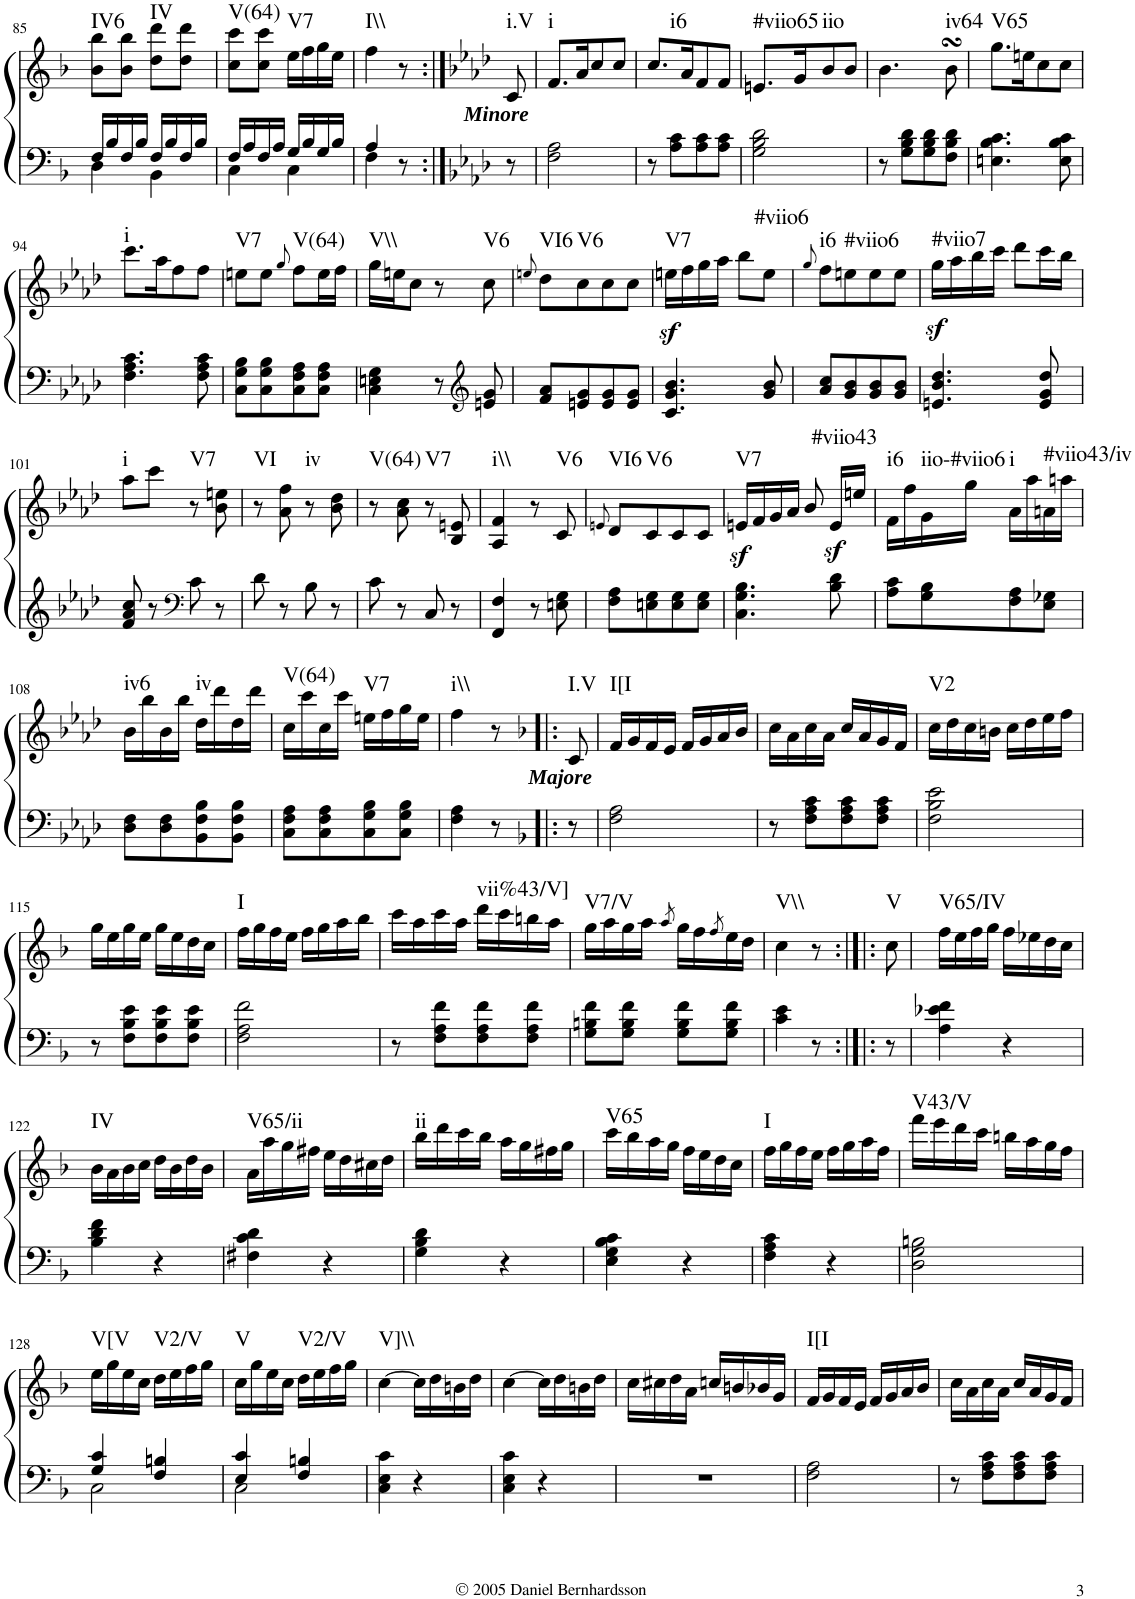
**kern	**kern	**dynam	**harte
*part1	*part1	*part1	*part1
*staff2	*staff1	*staff1/2	*
*I"Piano	*	*	*
*I'Pno.	*	*	*
!!LO:PB:g=z
*clefF4	*clefG2	*	*
*k[b-]	*k[b-]	*	*
*F:	*F:	*	*
*M2/4	*M2/4	*	*
=85	=85	=85	=85
*^	*	*	*
!	!	!	!	!LO:H:kt=IV6
16F/LL	4D\	8b-\ 8bb-\L	.	N
16B-/	.	.	.	.
16F/	.	8b-\ 8bb-\J	.	.
16B-/JJ	.	.	.	.
!	!	!	!	!LO:H:kt=IV
16F/LL	4BB-\	8dd\ 8ddd\L	.	N
16B-/	.	.	.	.
16F/	.	8dd\ 8ddd\J	.	.
16B-/JJ	.	.	.	.
=86	=86	=86	=86	=86
!	!	!	!	!LO:H:kt=V(64)
16F/LL	4C\	8cc\ 8ccc\L	.	N
16A/	.	.	.	.
16F/	.	8cc\ 8ccc\J	.	.
16A/JJ	.	.	.	.
!	!	!	!	!LO:H:kt=V7
16G/LL	4C\	16ee\LL	.	N
16B-/	.	16ff\	.	.
16G/	.	16gg\	.	.
16B-/JJ	.	16ee\JJ	.	.
=87	=87	=87	=87	=87
!	!	!	!	!LO:H:kt=I\\
4A/	4F\	4ff\	.	N
8r	8ryy	8r	.	.
*v	*v	*	*	*
=88:|!	=88:|!	=88:|!	=88:|!
*k[b-e-a-d-]	*k[b-e-a-d-]	*	*
*A-:	*A-:	*	*
*^	*	*	*
!	!	!LO:TX:b:Bi:t=Minore	!	!LO:H:kt=i.V
*v	*v	*	*	*
8r	8c/	.	N
=89	=89	=89	=89
!	!	!	!LO:H:kt=i
2F\ 2A-\	8.f/L	.	N
.	16a-/K	.	.
.	8cc/	.	.
.	8cc/J	.	.
=90	=90	=90	=90
!	!	!	!LO:H:kt=i6
8r	8.cc/L	.	N
8A-\ 8c\L	.	.	.
.	16a-/K	.	.
8A-\ 8c\	8f/	.	.
8A-\ 8c\J	8f/J	.	.
=91	=91	=91	=91
!	!	!	!LO:H:kt=#viio65
2G\ 2B-\ 2d-\	8.en/L	.	N
.	16g/K	.	.
!	!	!	!LO:H:kt=iio
.	8b-/	.	N
.	8b-/J	.	.
=92	=92	=92	=92
8r	4.b-\	.	.
8G\ 8B-\ 8d-\L	.	.	.
8G\ 8B-\ 8d-\	.	.	.
!	!	!	!LO:H:kt=iv64
8F\ 8B-\ 8d-\J	8b-sSSS\	.	N
=93	=93	=93	=93
!	!	!	!LO:H:kt=V65
4.En\ 4.B-\ 4.c\	8.gg\L	.	N
.	16een\K	.	.
.	8cc\	.	.
8E\ 8B-\ 8c\	8cc\J	.	.
!!LO:LB:g=z
=94	=94	=94	=94
!	!	!	!LO:H:kt=i
4.F\ 4.A-\ 4.c\	8.ccc\L	.	N
.	16aa-\K	.	.
.	8ff\	.	.
8F\ 8A-\ 8c\	8ff\J	.	.
=95	=95	=95	=95
!	!	!	!LO:H:kt=V7
8C\ 8G\ 8B-\L	8een\L	.	N
8C\ 8G\ 8B-\	8ee\J	.	.
.	8qgg/	.	.
!	!	!	!LO:H:kt=V(64)
8C\ 8F\ 8A-\	8ff\L	.	N
8C\ 8F\ 8A-\J	16ee\L	.	.
.	16ff\JJ	.	.
=96	=96	=96	=96
!	!	!	!LO:H:kt=V\\
4C\ 4En\ 4G\	16gg\LL	.	N
.	16een\J	.	.
.	8cc\J	.	.
8r	8r	.	.
*clefG2	*	*	*
!	!	!	!LO:H:kt=V6
8en/ 8g/	8cc\	.	N
=97	=97	=97	=97
.	8qeen/	.	.
!	!	!	!LO:H:kt=VI6
8f/ 8a-/L	8dd-\L	.	N
!	!	!	!LO:H:kt=V6
8en/ 8g/	8cc\	.	N
8e/ 8g/	8cc\	.	.
8e/ 8g/J	8cc\J	.	.
=98	=98	=98	=98
!	!	!LO:DY:b	!LO:H:kt=V7
4.c/ 4.g/ 4.b-/	16een\LL	sf	N
.	16ff\	.	.
.	16gg\	.	.
.	16aa-\JJ	.	.
.	8bb-\L	.	.
!	!	!	!LO:H:kt=#viio6
8g/ 8b-/	8ee\J	.	N
=99	=99	=99	=99
.	8qgg/	.	.
!	!	!	!LO:H:kt=i6
8a-/ 8cc/L	8ff\L	.	N
!	!	!	!LO:H:kt=#viio6
8g/ 8b-/	8een\	.	N
8g/ 8b-/	8ee\	.	.
8g/ 8b-/J	8ee\J	.	.
=100	=100	=100	=100
!	!	!LO:DY:b	!LO:H:kt=#viio7
4.en/ 4.b-/ 4.dd-/	16gg\LL	sf	N
.	16aa-\	.	.
.	16bb-\	.	.
.	16ccc\JJ	.	.
.	8ddd-\L	.	.
8e/ 8g/ 8dd-/	16ccc\L	.	.
.	16bb-\JJ	.	.
!!LO:LB:g=z
=101	=101	=101	=101
!	!	!	!LO:H:kt=i
8f/ 8a-/ 8cc/	8aa-\L	.	N
8r	8ccc\J	.	.
*clefF4	*	*	*
!	!	!	!LO:H:kt=V7
8c\	8r	.	N
8r	8b-\ 8een\	.	.
=102	=102	=102	=102
!	!	!	!LO:H:kt=VI
8d-\	8r	.	N
8r	8a-\ 8ff\	.	.
!	!	!	!LO:H:kt=iv
8B-\	8r	.	N
8r	8b-\ 8dd-\	.	.
=103	=103	=103	=103
!	!	!	!LO:H:kt=V(64)
8c\	8r	.	N
8r	8a-\ 8cc\	.	.
!	!	!	!LO:H:kt=V7
8C/	8r	.	N
8r	8B-/ 8en/	.	.
=104	=104	=104	=104
!	!	!	!LO:H:kt=i\\
4FF/ 4F/	4A-/ 4f/	.	N
8r	8r	.	.
!	!	!	!LO:H:kt=V6
8En\ 8G\	8c/	.	N
=105	=105	=105	=105
.	8qen/	.	.
!	!	!	!LO:H:kt=VI6
8F\ 8A-\L	8d-/L	.	N
!	!	!	!LO:H:kt=V6
8En\ 8G\	8c/	.	N
8E\ 8G\	8c/	.	.
8E\ 8G\J	8c/J	.	.
=106	=106	=106	=106
!	!	!LO:DY:b	!LO:H:kt=V7
4.C\ 4.G\ 4.B-\	16en/LL	sf	N
.	16f/	.	.
.	16g/	.	.
.	16a-/JJ	.	.
.	8b-/	.	.
!	!	!LO:DY:b	!LO:H:kt=#viio43
8B-\ 8d-\	16e/LL	sf	N
.	16een/JJ	.	.
=107	=107	=107	=107
!	!	!	!LO:H:kt=i6
8A-\ 8c\L	16f\LL	.	N
.	16ff\	.	.
!	!	!	!LO:H:kt=iio-#viio6
8G\ 8B-\	16g\	.	N
.	16gg\JJ	.	.
!	!	!	!LO:H:kt=i
8F\ 8A-\	16a-\LL	.	N
.	16aa-\	.	.
!	!	!	!LO:H:kt=#viio43/iv
8E-\ 8G-X\J	16an\	.	N
.	16aan\JJ	.	.
!!LO:LB:g=z
=108	=108	=108	=108
!	!	!	!LO:H:kt=iv6
8D-\ 8F\L	16b-\LL	.	N
.	16bb-\	.	.
8D-\ 8F\	16b-\	.	.
.	16bb-\JJ	.	.
!	!	!	!LO:H:kt=iv
8BB-\ 8F\ 8B-\	16dd-\LL	.	N
.	16ddd-\	.	.
8BB-\ 8F\ 8B-\J	16dd-\	.	.
.	16ddd-\JJ	.	.
=109	=109	=109	=109
!	!	!	!LO:H:kt=V(64)
8C\ 8F\ 8A-\L	16cc\LL	.	N
.	16ccc\	.	.
8C\ 8F\ 8A-\	16cc\	.	.
.	16ccc\JJ	.	.
!	!	!	!LO:H:kt=V7
8C\ 8G\ 8B-\	16een\LL	.	N
.	16ff\	.	.
8C\ 8G\ 8B-\J	16gg\	.	.
.	16ee\JJ	.	.
=110	=110	=110	=110
!	!	!	!LO:H:kt=i\\
4F\ 4A-\	4ff\	.	N
8r	8r	.	.
=111!|:	=111!|:	=111!|:	=111!|:
*k[b-]	*k[b-]	*	*
*F:	*F:	*	*
!	!LO:TX:b:Bi:t=Majore	!	!LO:H:kt=I.V
8r	8c/	.	N
=112	=112	=112	=112
!	!	!	!LO:H:kt=I[I
2F\ 2A\	16f/LL	.	N
.	16g/	.	.
.	16f/	.	.
.	16e/JJ	.	.
.	16f/LL	.	.
.	16g/	.	.
.	16a/	.	.
.	16b-/JJ	.	.
=113	=113	=113	=113
8r	16cc\LL	.	.
.	16a\	.	.
8F\ 8A\ 8c\L	16cc\	.	.
.	16a\JJ	.	.
8F\ 8A\ 8c\	16cc/LL	.	.
.	16a/	.	.
8F\ 8A\ 8c\J	16g/	.	.
.	16f/JJ	.	.
=114	=114	=114	=114
!	!	!	!LO:H:kt=V2
2F\ 2B-\ 2e\	16cc\LL	.	N
.	16dd\	.	.
.	16cc\	.	.
.	16bn\JJ	.	.
.	16cc\LL	.	.
.	16dd\	.	.
.	16ee\	.	.
.	16ff\JJ	.	.
!!LO:LB:g=z
=115	=115	=115	=115
8r	16gg\LL	.	.
.	16ee\	.	.
8F\ 8B-\ 8e\L	16gg\	.	.
.	16ee\JJ	.	.
8F\ 8B-\ 8e\	16gg\LL	.	.
.	16ee\	.	.
8F\ 8B-\ 8e\J	16dd\	.	.
.	16cc\JJ	.	.
=116	=116	=116	=116
!	!	!	!LO:H:kt=I
2F\ 2A\ 2f\	16ff\LL	.	N
.	16gg\	.	.
.	16ff\	.	.
.	16ee\JJ	.	.
.	16ff\LL	.	.
.	16gg\	.	.
.	16aa\	.	.
.	16bb-\JJ	.	.
=117	=117	=117	=117
8r	16ccc\LL	.	.
.	16aa\	.	.
8F\ 8A\ 8f\L	16ccc\	.	.
.	16aa\JJ	.	.
!	!	!	!LO:H:kt=vii%43/V]
8F\ 8A\ 8f\	16ddd\LL	.	N
.	16ccc\	.	.
8F\ 8A\ 8f\J	16bbn\	.	.
.	16aa\JJ	.	.
=118	=118	=118	=118
!	!	!	!LO:H:kt=V7/V
8G\ 8Bn\ 8f\L	16gg\LL	.	N
.	16aa\	.	.
8G\ 8B\ 8f\J	16gg\	.	.
.	16aa\JJ	.	.
.	8qaa/	.	.
8G\ 8B\ 8f\L	16gg\LL	.	.
.	16ff\	.	.
.	8qff/	.	.
8G\ 8B\ 8f\J	16ee\	.	.
.	16dd\JJ	.	.
=119	=119	=119	=119
!	!	!	!LO:H:kt=V\\
4c\ 4e\	4cc\	.	N
8r	8r	.	.
=120:|!|:	=120:|!|:	=120:|!|:	=120:|!|:
!	!	!	!LO:H:kt=V
8r	8cc\	.	N
=121	=121	=121	=121
!	!	!	!LO:H:kt=V65/IV
4A\ 4e-X\ 4f\	16ff\LL	.	N
.	16ee\	.	.
.	16ff\	.	.
.	16gg\JJ	.	.
4r	16ff\LL	.	.
.	16ee-X\	.	.
.	16dd\	.	.
.	16cc\JJ	.	.
!!LO:LB:g=z
=122	=122	=122	=122
!	!	!	!LO:H:kt=IV
4B-\ 4d\ 4f\	16b-\LL	.	N
.	16a\	.	.
.	16b-\	.	.
.	16cc\JJ	.	.
4r	16dd\LL	.	.
.	16b-\	.	.
.	16dd\	.	.
.	16b-\JJ	.	.
=123	=123	=123	=123
!	!	!	!LO:H:kt=V65/ii
4F#X\ 4c\ 4d\	16a\LL	.	N
.	16aa\	.	.
.	16gg\	.	.
.	16ff#X\JJ	.	.
4r	16ee\LL	.	.
.	16dd\	.	.
.	16cc#X\	.	.
.	16dd\JJ	.	.
=124	=124	=124	=124
!	!	!	!LO:H:kt=ii
4G\ 4B-\ 4d\	16bb-\LL	.	N
.	16ddd\	.	.
.	16ccc\	.	.
.	16bb-\JJ	.	.
4r	16aa\LL	.	.
.	16gg\	.	.
.	16ff#X\	.	.
.	16gg\JJ	.	.
=125	=125	=125	=125
!	!	!	!LO:H:kt=V65
4E\ 4G\ 4B-\ 4c\	16ccc\LL	.	N
.	16bb-\	.	.
.	16aa\	.	.
.	16gg\JJ	.	.
4r	16ff\LL	.	.
.	16ee\	.	.
.	16dd\	.	.
.	16cc\JJ	.	.
=126	=126	=126	=126
!	!	!	!LO:H:kt=I
4F\ 4A\ 4c\	16ff\LL	.	N
.	16gg\	.	.
.	16ff\	.	.
.	16ee\JJ	.	.
4r	16ff\LL	.	.
.	16gg\	.	.
.	16aa\	.	.
.	16ff\JJ	.	.
=127	=127	=127	=127
!	!	!	!LO:H:kt=V43/V
2D\ 2G\ 2Bn\	16fff\LL	.	N
.	16eee\	.	.
.	16ddd\	.	.
.	16ccc\JJ	.	.
.	16bbn\LL	.	.
.	16aa\	.	.
.	16gg\	.	.
.	16ff\JJ	.	.
!!LO:LB:g=z
=128	=128	=128	=128
*^	*	*	*
!	!	!	!	!LO:H:kt=V[V
4G/ 4c/	2C\	16ee\LL	.	N
.	.	16gg\	.	.
.	.	16ee\	.	.
.	.	16cc\JJ	.	.
!	!	!	!	!LO:H:kt=V2/V
4F/ 4Bn/	.	16dd\LL	.	N
.	.	16ee\	.	.
.	.	16ff\	.	.
.	.	16gg\JJ	.	.
=129	=129	=129	=129	=129
!	!	!	!	!LO:H:kt=V
4E/ 4c/	2C\	16cc\LL	.	N
.	.	16gg\	.	.
.	.	16ee\	.	.
.	.	16cc\JJ	.	.
!	!	!	!	!LO:H:kt=V2/V
4F/ 4Bn/	.	16dd\LL	.	N
.	.	16ee\	.	.
.	.	16ff\	.	.
.	.	16gg\JJ	.	.
*v	*v	*	*	*
=130	=130	=130	=130
!	!	!	!LO:H:kt=V]\\
4C\ 4E\ 4c\	[4cc\	.	N
4r	16cc\LL]	.	.
.	16dd\	.	.
.	16bn\	.	.
.	16dd\JJ	.	.
=131	=131	=131	=131
4C\ 4E\ 4c\	[4cc\	.	.
4r	16cc\LL]	.	.
.	16dd\	.	.
.	16bn\	.	.
.	16dd\JJ	.	.
=132	=132	=132	=132
2r	16cc\LL	.	.
.	16cc#X\	.	.
.	16dd\	.	.
.	16a\JJ	.	.
.	16ccn/LL	.	.
.	16bn/	.	.
.	16b-X/	.	.
.	16g/JJ	.	.
=133	=133	=133	=133
!	!	!	!LO:H:kt=I[I
2F\ 2A\	16f/LL	.	N
.	16g/	.	.
.	16f/	.	.
.	16e/JJ	.	.
.	16f/LL	.	.
.	16g/	.	.
.	16a/	.	.
.	16b-/JJ	.	.
=134	=134	=134	=134
8r	16cc\LL	.	.
.	16a\	.	.
8F\ 8A\ 8c\L	16cc\	.	.
.	16a\JJ	.	.
8F\ 8A\ 8c\	16cc/LL	.	.
.	16a/	.	.
8F\ 8A\ 8c\J	16g/	.	.
.	16f/JJ	.	.
=	=	=	=
*-	*-	*-	*-
